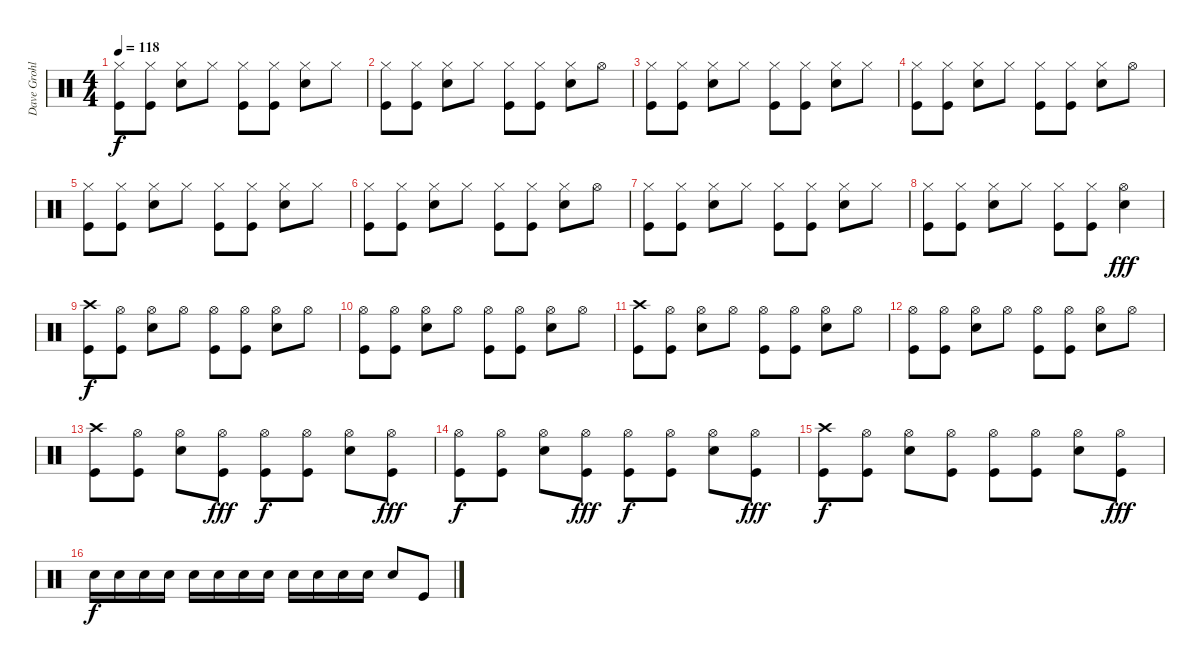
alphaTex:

\track ("Dave Grohl" "Dave Grohl") {instrument percussion}
\staff {score}
\articulation defaults
\ts (4 4)
\tempo 118
\clef neutral
\ks c
("Hi-Hat (closed)" "Kick (hit)").8{dy f} ("Hi-Hat (closed)" "Kick (hit)").8 ("Hi-Hat (closed)" "Snare (hit) 2").8 "Hi-Hat (closed)".8 ("Hi-Hat (closed)" "Kick (hit)").8 ("Hi-Hat (closed)" "Kick (hit)").8 ("Hi-Hat (closed)" "Snare (hit) 2").8 "Hi-Hat (closed)".8 |
("Hi-Hat (closed)" "Kick (hit)").8 ("Hi-Hat (closed)" "Kick (hit)").8 ("Hi-Hat (closed)" "Snare (hit) 2").8 "Hi-Hat (closed)".8 ("Hi-Hat (closed)" "Kick (hit)").8 ("Hi-Hat (closed)" "Kick (hit)").8 ("Hi-Hat (closed)" "Snare (hit) 2").8 "Hi-Hat (open)".8 |
("Hi-Hat (closed)" "Kick (hit)").8 ("Hi-Hat (closed)" "Kick (hit)").8 ("Hi-Hat (closed)" "Snare (hit) 2").8 "Hi-Hat (closed)".8 ("Hi-Hat (closed)" "Kick (hit)").8 ("Hi-Hat (closed)" "Kick (hit)").8 ("Hi-Hat (closed)" "Snare (hit) 2").8 "Hi-Hat (closed)".8 |
("Hi-Hat (closed)" "Kick (hit)").8 ("Hi-Hat (closed)" "Kick (hit)").8 ("Hi-Hat (closed)" "Snare (hit) 2").8 "Hi-Hat (closed)".8 ("Hi-Hat (closed)" "Kick (hit)").8 ("Hi-Hat (closed)" "Kick (hit)").8 ("Hi-Hat (closed)" "Snare (hit) 2").8 "Hi-Hat (open)".8 |
("Hi-Hat (closed)" "Kick (hit)").8 ("Hi-Hat (closed)" "Kick (hit)").8 ("Hi-Hat (closed)" "Snare (hit) 2").8 "Hi-Hat (closed)".8 ("Hi-Hat (closed)" "Kick (hit)").8 ("Hi-Hat (closed)" "Kick (hit)").8 ("Hi-Hat (closed)" "Snare (hit) 2").8 "Hi-Hat (closed)".8 |
("Hi-Hat (closed)" "Kick (hit)").8 ("Hi-Hat (closed)" "Kick (hit)").8 ("Hi-Hat (closed)" "Snare (hit) 2").8 "Hi-Hat (closed)".8 ("Hi-Hat (closed)" "Kick (hit)").8 ("Hi-Hat (closed)" "Kick (hit)").8 ("Hi-Hat (closed)" "Snare (hit) 2").8 "Hi-Hat (open)".8 |
("Hi-Hat (closed)" "Kick (hit)").8 ("Hi-Hat (closed)" "Kick (hit)").8 ("Hi-Hat (closed)" "Snare (hit) 2").8 "Hi-Hat (closed)".8 ("Hi-Hat (closed)" "Kick (hit)").8 ("Hi-Hat (closed)" "Kick (hit)").8 ("Hi-Hat (closed)" "Snare (hit) 2").8 "Hi-Hat (closed)".8 |
("Hi-Hat (closed)" "Kick (hit)").8 ("Hi-Hat (closed)" "Kick (hit)").8 ("Hi-Hat (closed)" "Snare (hit) 2").8 "Hi-Hat (closed)".8 ("Hi-Hat (closed)" "Kick (hit)").8 ("Hi-Hat (closed)" "Kick (hit)").8 ("Hi-Hat (open)" "Snare (hit) 2").4{dy fff} |
("Crash high (hit)" "Kick (hit)").8{dy f} ("Hi-Hat (open)" "Kick (hit)").8 ("Hi-Hat (open)" "Snare (hit) 2").8 "Hi-Hat (open)".8 ("Hi-Hat (open)" "Kick (hit)").8 ("Hi-Hat (open)" "Kick (hit)").8 ("Hi-Hat (open)" "Snare (hit) 2").8 "Hi-Hat (open)".8 |
("Hi-Hat (open)" "Kick (hit)").8 ("Hi-Hat (open)" "Kick (hit)").8 ("Hi-Hat (open)" "Snare (hit) 2").8 "Hi-Hat (open)".8 ("Hi-Hat (open)" "Kick (hit)").8 ("Hi-Hat (open)" "Kick (hit)").8 ("Hi-Hat (open)" "Snare (hit) 2").8 "Hi-Hat (open)".8 |
("Crash high (hit)" "Kick (hit)").8 ("Hi-Hat (open)" "Kick (hit)").8 ("Hi-Hat (open)" "Snare (hit) 2").8 "Hi-Hat (open)".8 ("Hi-Hat (open)" "Kick (hit)").8 ("Hi-Hat (open)" "Kick (hit)").8 ("Hi-Hat (open)" "Snare (hit) 2").8 "Hi-Hat (open)".8 |
("Hi-Hat (open)" "Kick (hit)").8 ("Hi-Hat (open)" "Kick (hit)").8 ("Hi-Hat (open)" "Snare (hit) 2").8 "Hi-Hat (open)".8 ("Hi-Hat (open)" "Kick (hit)").8 ("Hi-Hat (open)" "Kick (hit)").8 ("Hi-Hat (open)" "Snare (hit) 2").8 "Hi-Hat (open)".8 |
("Crash high (hit)" "Kick (hit)").8 ("Hi-Hat (open)" "Kick (hit)").8 ("Hi-Hat (open)" "Snare (hit) 2").8 ("Hi-Hat (open)" "Kick (hit)").8{dy fff} ("Hi-Hat (open)" "Kick (hit)").8{dy f} ("Hi-Hat (open)" "Kick (hit)").8 ("Hi-Hat (open)" "Snare (hit) 2").8 ("Hi-Hat (open)" "Kick (hit)").8{dy fff} |
("Hi-Hat (open)" "Kick (hit)").8{dy f} ("Hi-Hat (open)" "Kick (hit)").8 ("Hi-Hat (open)" "Snare (hit) 2").8 ("Hi-Hat (open)" "Kick (hit)").8{dy fff} ("Hi-Hat (open)" "Kick (hit)").8{dy f} ("Hi-Hat (open)" "Kick (hit)").8 ("Hi-Hat (open)" "Snare (hit) 2").8 ("Hi-Hat (open)" "Kick (hit)").8{dy fff} |
("Crash high (hit)" "Kick (hit)").8{dy f} ("Hi-Hat (open)" "Kick (hit)").8 ("Hi-Hat (open)" "Snare (hit) 2").8 ("Hi-Hat (open)" "Kick (hit)").8 ("Hi-Hat (open)" "Kick (hit)").8 ("Hi-Hat (open)" "Kick (hit)").8 ("Hi-Hat (open)" "Snare (hit) 2").8 ("Hi-Hat (open)" "Kick (hit)").8{dy fff} |
"Snare (hit) 2".16{dy f} "Snare (hit) 2".16 "Snare (hit) 2".16 "Snare (hit) 2".16 "Snare (hit) 2".16 "Snare (hit) 2".16 "Snare (hit) 2".16 "Snare (hit) 2".16 "Snare (hit) 2".16 "Snare (hit) 2".16 "Snare (hit) 2".16 "Snare (hit) 2".16 "Snare (hit) 2".8 "Kick (hit)".8
